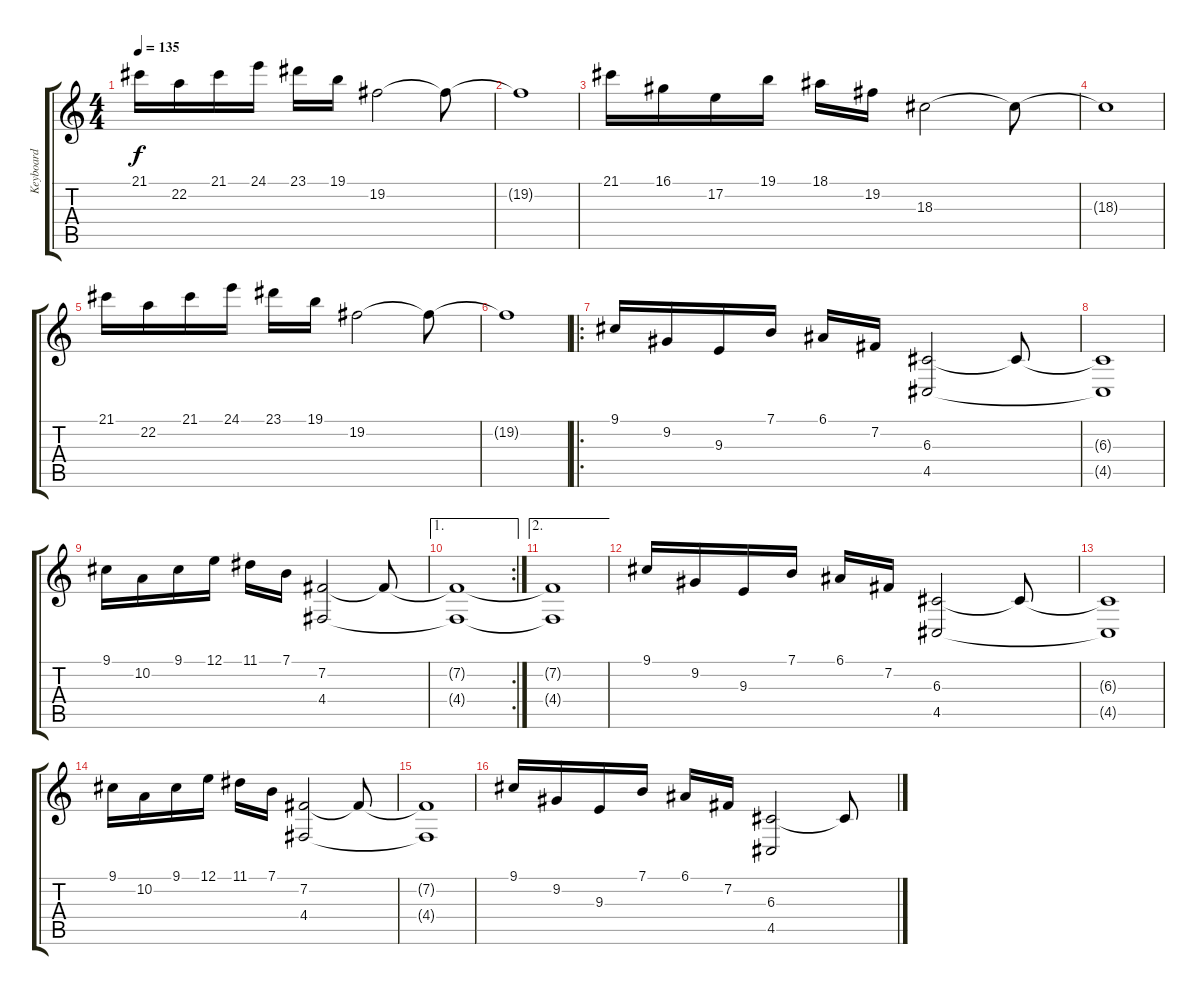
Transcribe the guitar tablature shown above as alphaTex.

\track ("Keyboard" "Keyboard") {instrument fx7echoes}
\staff {score tabs}
\tuning (E4 B3 G3 D3 A2 E2) {hide}
\ts (4 4)
\tempo 135
\clef g2
\ks c
21.1.16{dy f} 22.2.16 21.1.16 24.1.16 23.1.16 19.1.16 19.2.2 19.2{t}.8 |
19.2{t}.1 |
21.1.16{volume 13 instrument electricgrandpiano} 16.1.16 17.2.16 19.1.16 18.1.16 19.2.16 18.3.2 18.3{t}.8 |
18.3{t}.1 |
21.1.16 22.2.16 21.1.16 24.1.16 23.1.16 19.1.16 19.2.2 19.2{t}.8 |
19.2{t}.1 |
\ro
9.1.16{instrument fx1rain} 9.2.16 9.3.16 7.1.16 6.1.16 7.2.16 (6.3 4.5).2 6.3{t}.8 |
(6.3{t} 4.5{t}).1 |
9.1.16 10.2.16 9.1.16 12.1.16 11.1.16 7.1.16 (7.2 4.4).2 7.2{t}.8 |
\ae 1
\rc 2
(7.2{t} 4.4{t}).1 |
\ae 2
(7.2{t} 4.4{t}).1 |
9.1.16{instrument fx1rain} 9.2.16 9.3.16 7.1.16 6.1.16 7.2.16 (6.3 4.5).2 6.3{t}.8 |
(6.3{t} 4.5{t}).1 |
9.1.16 10.2.16 9.1.16 12.1.16 11.1.16 7.1.16 (7.2 4.4).2 7.2{t}.8 |
(7.2{t} 4.4{t}).1 |
9.1.16{instrument fx1rain} 9.2.16 9.3.16 7.1.16 6.1.16 7.2.16 (6.3 4.5).2 6.3{t}.8
